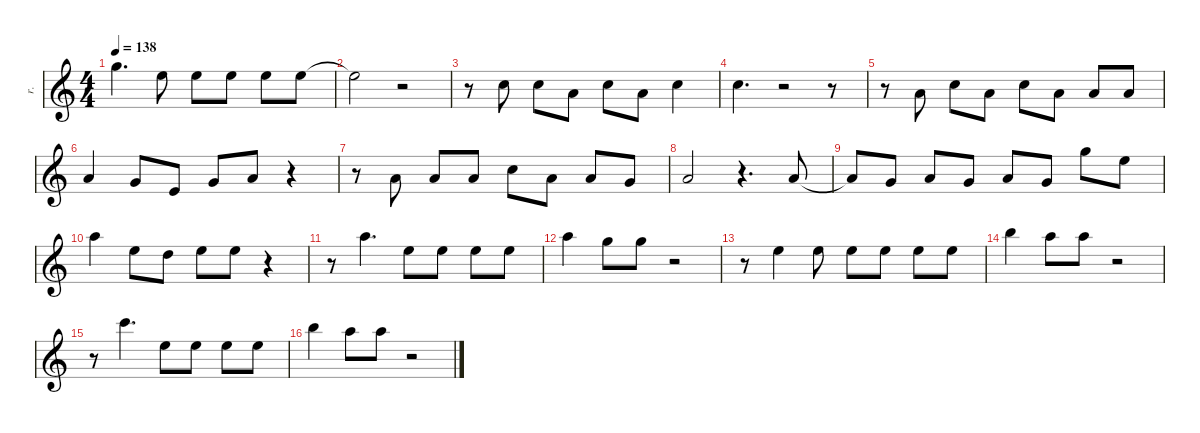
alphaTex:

\defaultSystemsLayout 4
\hideDynamics
\bracketExtendMode nobrackets
\otherSystemsTrackNameOrientation horizontal
\track ("David Lee Roth" "r.") {instrument synthvoice}
\staff {score}
\tuning (E4 B3 G3 D3 A2 E2)
\ts (4 4)
\tempo 138
\clef g2
\ks c
20.2{t}.4{d dy f beam Down} 21.3.8{dy fff beam Down} 21.3.8{beam Down} 21.3.8{beam Down} 21.3.8{beam Down} 21.3.8{beam Down} |
21.3{t}.2{dy f beam Down} r.2{beam Down} |
r.8{beam Down} 8.1.8{dy fff beam Down} 8.1.8{beam Down} 10.2.8{beam Down} 8.1.8{beam Down} 10.2.8{beam Down} 8.1.4{beam Down} |
8.1.4{d beam Down} r.2{beam Down} r.8{beam Down} |
r.8{beam Down} 5.1.8{beam Up} 8.1.8{beam Down} 5.1.8{beam Down} 8.1.8{beam Down} 5.1.8{beam Down} 5.1.8{beam Up} 5.1.8{beam Up} |
5.1.4{beam Up} 3.1.8{beam Up} 0.1.8{beam Up} 3.1.8{beam Up} 5.1.8{beam Up} r.4{beam Up} |
r.8{beam Down} 5.1.8{beam Up} 5.1.8{beam Up} 5.1.8{beam Up} 8.1.8{beam Down} 5.1.8{beam Down} 5.1.8{beam Up} 3.1.8{beam Up} |
5.1.2{beam Up} r.4{d beam Up} 5.1.8{beam Up} |
5.1{t}.8{dy f beam Up} 3.1.8{dy fff beam Up} 5.1.8{beam Up} 3.1.8{beam Up} 5.1.8{beam Up} 3.1.8{beam Up} 15.1.8{beam Down} 12.1.8{beam Down} |
17.1.4{beam Down} 17.2.8{beam Down} 15.2.8{beam Down} 17.2.8{beam Down} 17.2.8{beam Down} r.4{beam Down} |
r.8{beam Down} 17.1.4{d beam Down} 17.2.8{beam Down} 17.2.8{beam Down} 17.2.8{beam Down} 17.2.8{beam Down} |
17.1.4{beam Down} 15.1.8{beam Down} 15.1.8{beam Down} r.2{beam Down} |
r.8{beam Down} 12.1.4{beam Down} 12.1.8{beam Down} 12.1.8{beam Down} 12.1.8{beam Down} 12.1.8{beam Down} 12.1.8{beam Down} |
19.1.4{beam Down} 17.1.8{beam Down} 17.1.8{beam Down} r.2{beam Down} |
r.8{beam Down} 20.1.4{d beam Down} 17.2.8{beam Down} 17.2.8{beam Down} 17.2.8{beam Down} 17.2.8{beam Down} |
19.1.4{beam Down} 17.1.8{beam Down} 17.1.8{beam Down} r.2{beam Down}
